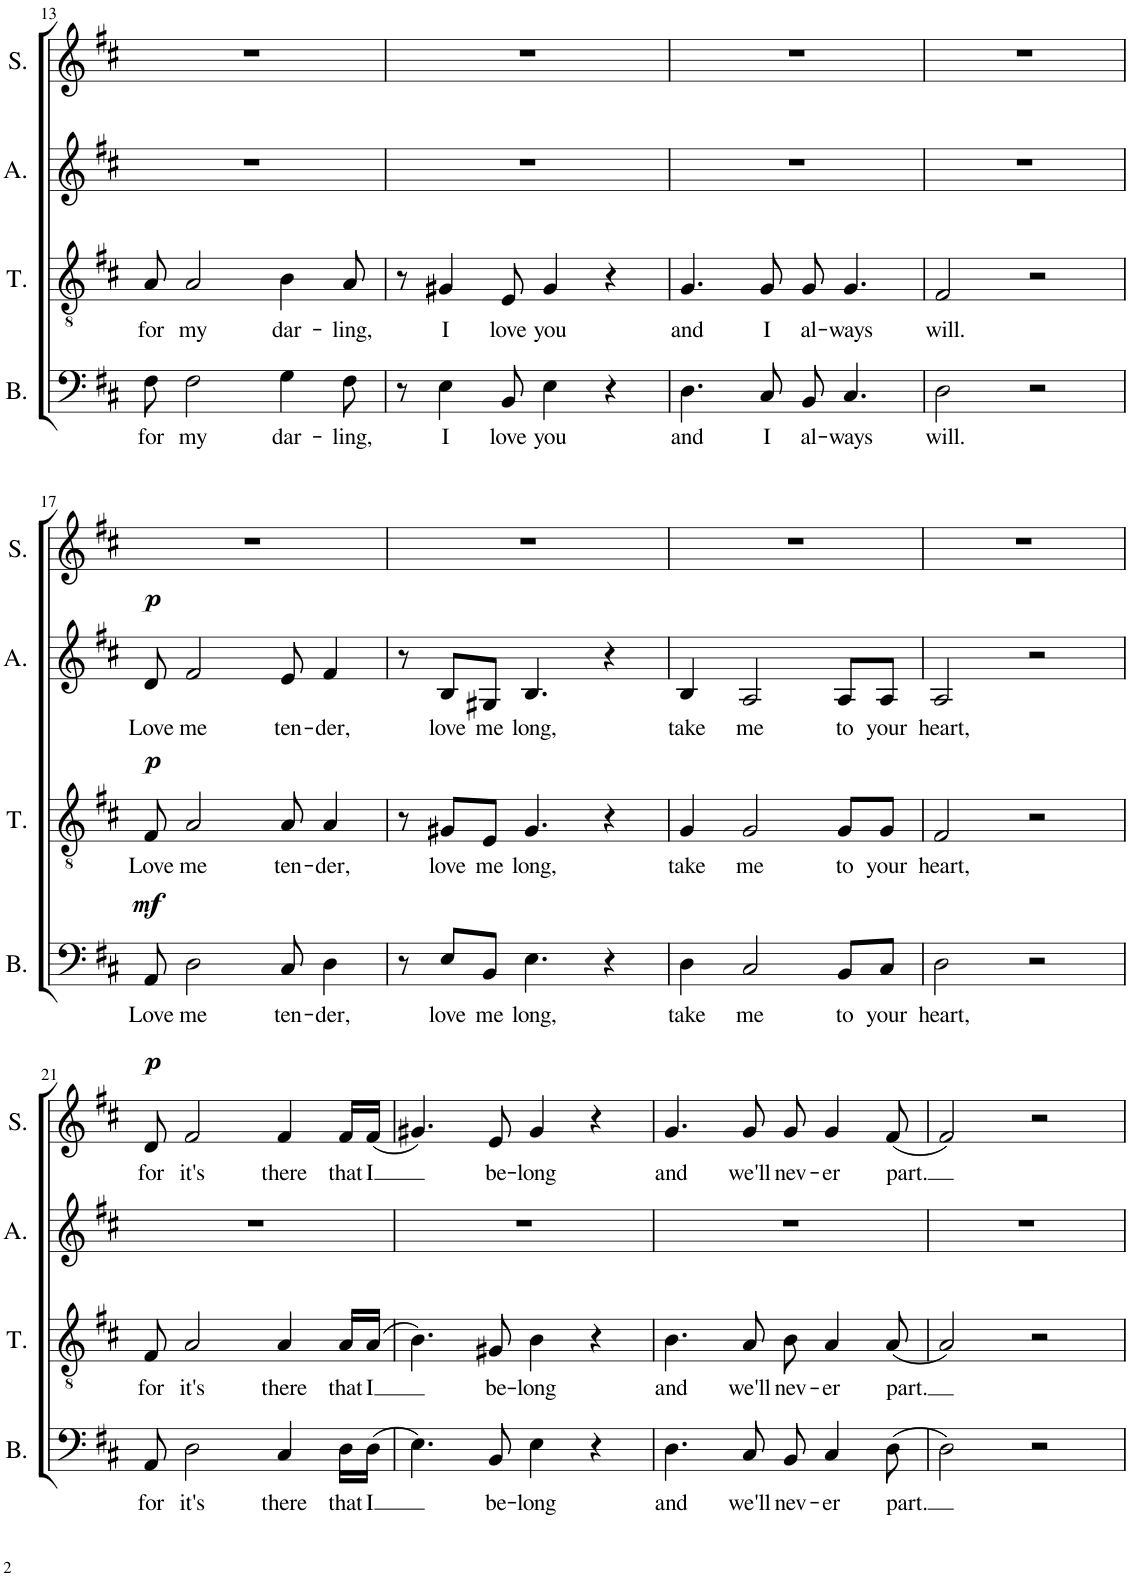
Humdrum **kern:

**kern	**text	**dynam	**kern	**text	**dynam	**kern	**text	**dynam	**kern	**text	**dynam
*part4	*part4	*part4	*part3	*part3	*part3	*part2	*part2	*part2	*part1	*part1	*part1
*staff4	*staff4	*staff4	*staff3	*staff3	*staff3	*staff2	*staff2	*staff2	*staff1	*staff1	*staff1
*I"Bass	*	*	*I"Tenor	*	*	*I"Alto	*	*	*I"Soprano	*	*
*I'B.	*	*	*I'T.	*	*	*I'A.	*	*	*I'S.	*	*
!!LO:PB:g=z
*clefF4	*	*	*clefGv2	*	*	*clefG2	*	*	*clefG2	*	*
*k[f#c#]	*	*	*k[f#c#]	*	*	*k[f#c#]	*	*	*k[f#c#]	*	*
*M4/4	*	*	*M4/4	*	*	*M4/4	*	*	*M4/4	*	*
=13	=13	=13	=13	=13	=13	=13	=13	=13	=13	=13	=13
!	!LO:LY:b	!	!	!LO:LY:b	!	!	!	!	!	!	!
8F#\	for	.	8A/	for	.	1r	.	.	1r	.	.
!	!LO:LY:b	!	!	!LO:LY:b	!	!	!	!	!	!	!
2F#\	my	.	2A/	my	.	.	.	.	.	.	.
!	!LO:LY:b	!	!	!LO:LY:b	!	!	!	!	!	!	!
4G\	dar-	.	4B\	dar-	.	.	.	.	.	.	.
!	!LO:LY:b	!	!	!LO:LY:b	!	!	!	!	!	!	!
8F#\	-ling,	.	8A/	-ling,	.	.	.	.	.	.	.
=14	=14	=14	=14	=14	=14	=14	=14	=14	=14	=14	=14
8r	.	.	8r	.	.	1r	.	.	1r	.	.
!	!LO:LY:b	!	!	!LO:LY:b	!	!	!	!	!	!	!
4E\	I	.	4G#X/	I	.	.	.	.	.	.	.
!	!LO:LY:b	!	!	!LO:LY:b	!	!	!	!	!	!	!
8BB/	love	.	8E/	love	.	.	.	.	.	.	.
!	!LO:LY:b	!	!	!LO:LY:b	!	!	!	!	!	!	!
4E\	you	.	4G#/	you	.	.	.	.	.	.	.
4r	.	.	4r	.	.	.	.	.	.	.	.
=15	=15	=15	=15	=15	=15	=15	=15	=15	=15	=15	=15
!	!LO:LY:b	!	!	!LO:LY:b	!	!	!	!	!	!	!
4.D\	and	.	4.G/	and	.	1r	.	.	1r	.	.
!	!LO:LY:b	!	!	!LO:LY:b	!	!	!	!	!	!	!
8C#/	I	.	8G/	I	.	.	.	.	.	.	.
!	!LO:LY:b	!	!	!LO:LY:b	!	!	!	!	!	!	!
8BB/	al-	.	8G/	al-	.	.	.	.	.	.	.
!	!LO:LY:b	!	!	!LO:LY:b	!	!	!	!	!	!	!
4.C#/	-ways	.	4.G/	-ways	.	.	.	.	.	.	.
=16	=16	=16	=16	=16	=16	=16	=16	=16	=16	=16	=16
!	!LO:LY:b	!	!	!LO:LY:b	!	!	!	!	!	!	!
2D\	will.	.	2F#/	will.	.	1r	.	.	1r	.	.
2r	.	.	2r	.	.	.	.	.	.	.	.
!!LO:LB:g=z
=17	=17	=17	=17	=17	=17	=17	=17	=17	=17	=17	=17
!	!LO:LY:b	!LO:DY:a	!	!LO:LY:b	!LO:DY:a	!	!LO:LY:b	!LO:DY:a	!	!	!
8AA/	Love	mf	8F#/	Love	p	8d/	Love	p	1r	.	.
!	!LO:LY:b	!	!	!LO:LY:b	!	!	!LO:LY:b	!	!	!	!
2D\	me	.	2A/	me	.	2f#/	me	.	.	.	.
!	!LO:LY:b	!	!	!LO:LY:b	!	!	!LO:LY:b	!	!	!	!
8C#/	ten-	.	8A/	ten-	.	8e/	ten-	.	.	.	.
!	!LO:LY:b	!	!	!LO:LY:b	!	!	!LO:LY:b	!	!	!	!
4D\	-der,	.	4A/	-der,	.	4f#/	-der,	.	.	.	.
=18	=18	=18	=18	=18	=18	=18	=18	=18	=18	=18	=18
8r	.	.	8r	.	.	8r	.	.	1r	.	.
!	!LO:LY:b	!	!	!LO:LY:b	!	!	!LO:LY:b	!	!	!	!
8E/L	love	.	8G#X/L	love	.	8B/L	love	.	.	.	.
!	!LO:LY:b	!	!	!LO:LY:b	!	!	!LO:LY:b	!	!	!	!
8BB/J	me	.	8E/J	me	.	8G#X/J	me	.	.	.	.
!	!LO:LY:b	!	!	!LO:LY:b	!	!	!LO:LY:b	!	!	!	!
4.E\	long,	.	4.G#/	long,	.	4.B/	long,	.	.	.	.
4r	.	.	4r	.	.	4r	.	.	.	.	.
=19	=19	=19	=19	=19	=19	=19	=19	=19	=19	=19	=19
!	!LO:LY:b	!	!	!LO:LY:b	!	!	!LO:LY:b	!	!	!	!
4D\	take	.	4G/	take	.	4B/	take	.	1r	.	.
!	!LO:LY:b	!	!	!LO:LY:b	!	!	!LO:LY:b	!	!	!	!
2C#/	me	.	2G/	me	.	2A/	me	.	.	.	.
!	!LO:LY:b	!	!	!LO:LY:b	!	!	!LO:LY:b	!	!	!	!
8BB/L	to	.	8G/L	to	.	8A/L	to	.	.	.	.
!	!LO:LY:b	!	!	!LO:LY:b	!	!	!LO:LY:b	!	!	!	!
8C#/J	your	.	8G/J	your	.	8A/J	your	.	.	.	.
=20	=20	=20	=20	=20	=20	=20	=20	=20	=20	=20	=20
!	!LO:LY:b	!	!	!LO:LY:b	!	!	!LO:LY:b	!	!	!	!
2D\	heart,	.	2F#/	heart,	.	2A/	heart,	.	1r	.	.
2r	.	.	2r	.	.	2r	.	.	.	.	.
!!LO:LB:g=z
=21	=21	=21	=21	=21	=21	=21	=21	=21	=21	=21	=21
!	!LO:LY:b	!	!	!LO:LY:b	!	!	!	!	!	!LO:LY:b	!LO:DY:a
8AA/	for	.	8F#/	for	.	1r	.	.	8d/	for	p
!	!LO:LY:b	!	!	!LO:LY:b	!	!	!	!	!	!LO:LY:b	!
2D\	it's	.	2A/	it's	.	.	.	.	2f#/	it's	.
!	!LO:LY:b	!	!	!LO:LY:b	!	!	!	!	!	!LO:LY:b	!
4C#/	there	.	4A/	there	.	.	.	.	4f#/	there	.
!	!LO:LY:b	!	!	!LO:LY:b	!	!	!	!	!	!LO:LY:b	!
16D\LL	that	.	16A/LL	that	.	.	.	.	16f#/LL	that	.
!	!LO:LY:b	!	!	!LO:LY:b	!	!	!	!	!	!LO:LY:b	!
(16D\JJ	I	.	(16A/JJ	I	.	.	.	.	(16f#/JJ	I	.
=22	=22	=22	=22	=22	=22	=22	=22	=22	=22	=22	=22
4.E\)	.	.	4.B\)	.	.	1r	.	.	4.g#X/)	.	.
!	!LO:LY:b	!	!	!LO:LY:b	!	!	!	!	!	!LO:LY:b	!
8BB/	be-	.	8G#X/	be-	.	.	.	.	8e/	be-	.
!	!LO:LY:b	!	!	!LO:LY:b	!	!	!	!	!	!LO:LY:b	!
4E\	-long	.	4B\	-long	.	.	.	.	4g#/	-long	.
4r	.	.	4r	.	.	.	.	.	4r	.	.
=23	=23	=23	=23	=23	=23	=23	=23	=23	=23	=23	=23
!	!LO:LY:b	!	!	!LO:LY:b	!	!	!	!	!	!LO:LY:b	!
4.D\	and	.	4.B\	and	.	1r	.	.	4.g/	and	.
!	!LO:LY:b	!	!	!LO:LY:b	!	!	!	!	!	!LO:LY:b	!
8C#/	we'll	.	8A/	we'll	.	.	.	.	8g/	we'll	.
!	!LO:LY:b	!	!	!LO:LY:b	!	!	!	!	!	!LO:LY:b	!
8BB/	nev-	.	8B\	nev-	.	.	.	.	8g/	nev-	.
!	!LO:LY:b	!	!	!LO:LY:b	!	!	!	!	!	!LO:LY:b	!
4C#/	-er	.	4A/	-er	.	.	.	.	4g/	-er	.
!	!LO:LY:b	!	!	!LO:LY:b	!	!	!	!	!	!LO:LY:b	!
(8D\	part.	.	(8A/	part.	.	.	.	.	(8f#/	part.	.
=24	=24	=24	=24	=24	=24	=24	=24	=24	=24	=24	=24
2D\)	.	.	2A/)	.	.	1r	.	.	2f#/)	.	.
2r	.	.	2r	.	.	.	.	.	2r	.	.
=	=	=	=	=	=	=	=	=	=	=	=
*-	*-	*-	*-	*-	*-	*-	*-	*-	*-	*-	*-
